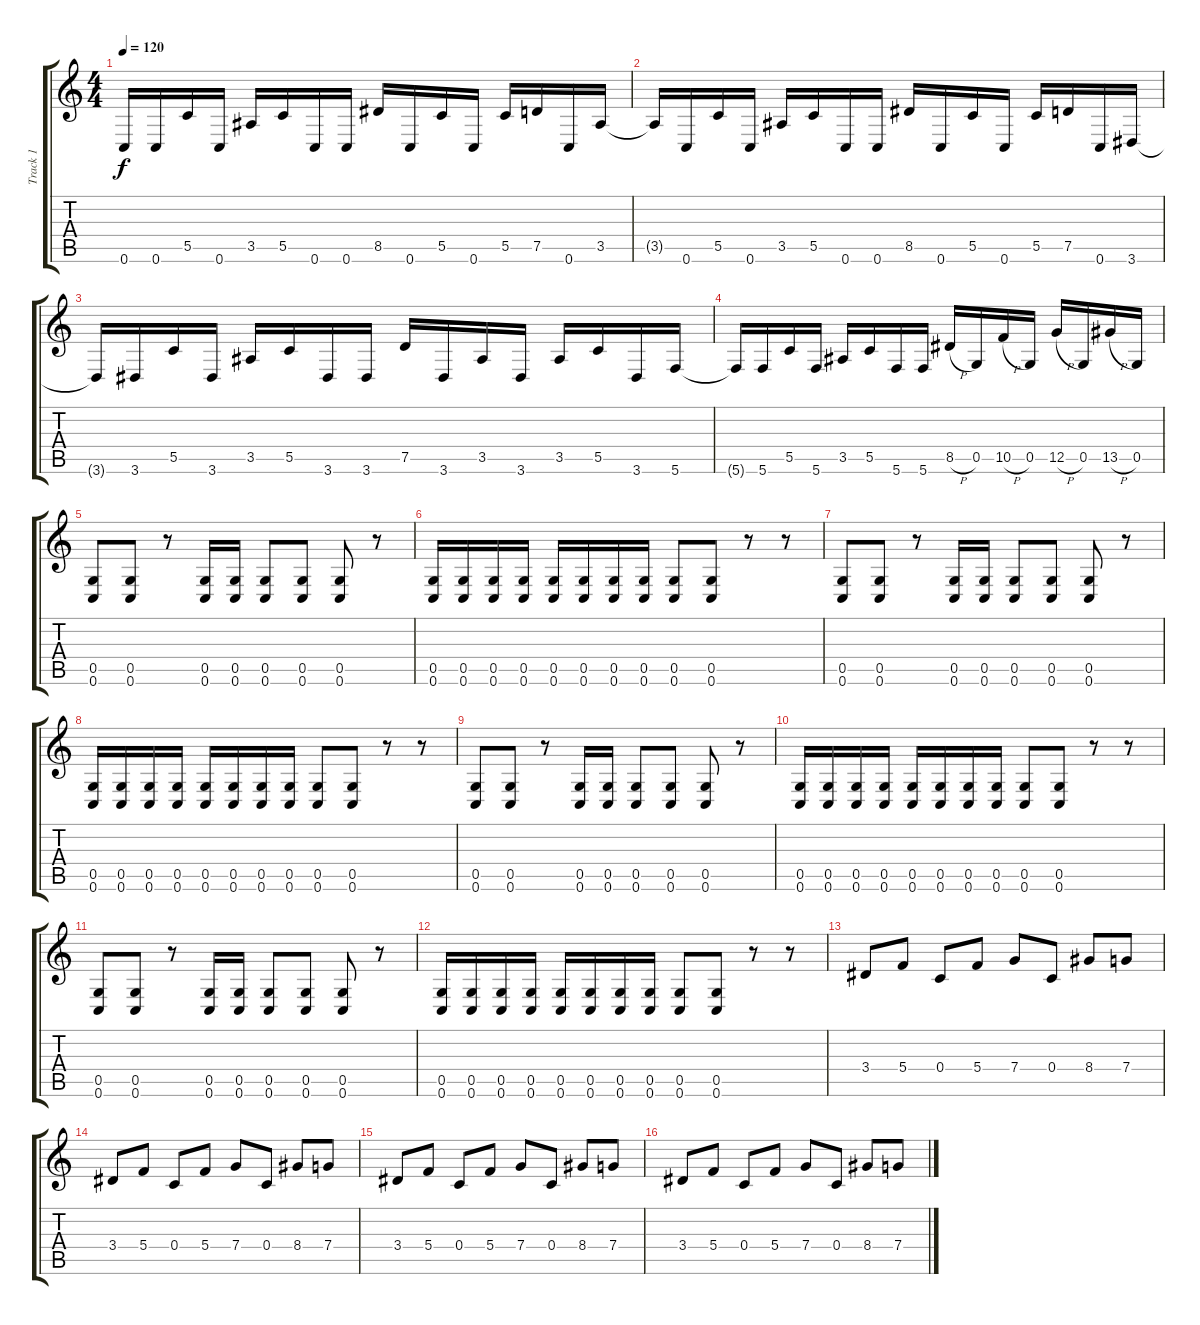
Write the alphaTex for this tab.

\track ("Track 1" "Track 1") {instrument distortionguitar}
\staff {score tabs}
\tuning (D4 A3 F3 C3 G2 C2) {hide}
\ts (4 4)
\tempo 120
\clef g2
\ks c
0.6.16{dy f} 0.6.16 5.5.16 0.6.16 3.5.16 5.5.16 0.6.16 0.6.16 8.5.16 0.6.16 5.5.16 0.6.16 5.5.16 7.5.16 0.6.16 3.5.16 |
3.5{t}.16 0.6.16 5.5.16 0.6.16 3.5.16 5.5.16 0.6.16 0.6.16 8.5.16 0.6.16 5.5.16 0.6.16 5.5.16 7.5.16 0.6.16 3.6.16 |
3.6{t}.16 3.6.16 5.5.16 3.6.16 3.5.16 5.5.16 3.6.16 3.6.16 7.5.16 3.6.16 3.5.16 3.6.16 3.5.16 5.5.16 3.6.16 5.6.16 |
5.6{t}.16 5.6.16 5.5.16 5.6.16 3.5.16 5.5.16 5.6.16 5.6.16 8.5{h}.16 0.5.16 10.5{h}.16 0.5.16 12.5{h}.16 0.5.16 13.5{h}.16 0.5.16 |
(0.5 0.6).8 (0.5 0.6).8 r.8 (0.5 0.6).16 (0.5 0.6).16 (0.5 0.6).8 (0.5 0.6).8 (0.5 0.6).8 r.8 |
(0.5 0.6).16 (0.5 0.6).16 (0.5 0.6).16 (0.5 0.6).16 (0.5 0.6).16 (0.5 0.6).16 (0.5 0.6).16 (0.5 0.6).16 (0.5 0.6).8 (0.5 0.6).8 r.8 r.8 |
(0.5 0.6).8 (0.5 0.6).8 r.8 (0.5 0.6).16 (0.5 0.6).16 (0.5 0.6).8 (0.5 0.6).8 (0.5 0.6).8 r.8 |
(0.5 0.6).16 (0.5 0.6).16 (0.5 0.6).16 (0.5 0.6).16 (0.5 0.6).16 (0.5 0.6).16 (0.5 0.6).16 (0.5 0.6).16 (0.5 0.6).8 (0.5 0.6).8 r.8 r.8 |
(0.5 0.6).8 (0.5 0.6).8 r.8 (0.5 0.6).16 (0.5 0.6).16 (0.5 0.6).8 (0.5 0.6).8 (0.5 0.6).8 r.8 |
(0.5 0.6).16 (0.5 0.6).16 (0.5 0.6).16 (0.5 0.6).16 (0.5 0.6).16 (0.5 0.6).16 (0.5 0.6).16 (0.5 0.6).16 (0.5 0.6).8 (0.5 0.6).8 r.8 r.8 |
(0.5 0.6).8 (0.5 0.6).8 r.8 (0.5 0.6).16 (0.5 0.6).16 (0.5 0.6).8 (0.5 0.6).8 (0.5 0.6).8 r.8 |
(0.5 0.6).16 (0.5 0.6).16 (0.5 0.6).16 (0.5 0.6).16 (0.5 0.6).16 (0.5 0.6).16 (0.5 0.6).16 (0.5 0.6).16 (0.5 0.6).8 (0.5 0.6).8 r.8 r.8 |
3.4.8 5.4.8 0.4.8 5.4.8 7.4.8 0.4.8 8.4.8 7.4.8 |
3.4.8 5.4.8 0.4.8 5.4.8 7.4.8 0.4.8 8.4.8 7.4.8 |
3.4.8 5.4.8 0.4.8 5.4.8 7.4.8 0.4.8 8.4.8 7.4.8 |
3.4.8 5.4.8 0.4.8 5.4.8 7.4.8 0.4.8 8.4.8 7.4.8
